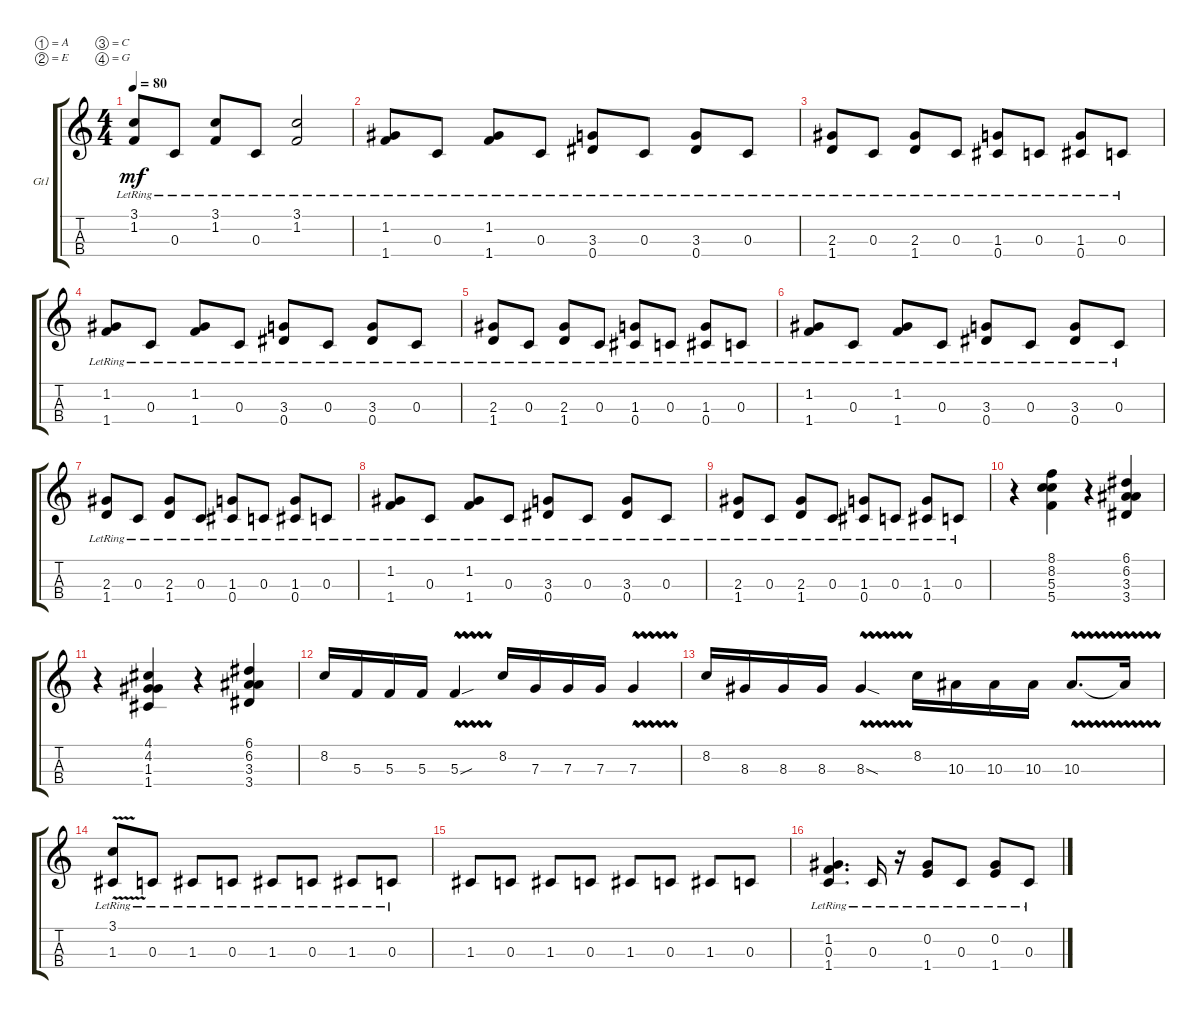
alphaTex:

\bracketExtendMode groupsimilarinstruments
\firstSystemTrackNameOrientation horizontal
\otherSystemsTrackNameOrientation horizontal
\track ("Guitar 1" "Gt1") {instrument shamisen}
\staff {score tabs}
\tuning (A4 E4 C4 G4)
\ts (4 4)
\tempo 80
\clef g2
\ks c
(3.1{lr} 1.2{lr}).8{dy mf} 0.3{lr}.8 (3.1{lr} 1.2{lr}).8 0.3{lr}.8 (3.1{lr} 1.2{lr}).2 |
(1.4{lr} 1.2{lr}).8 0.3{lr}.8 (1.4{lr} 1.2{lr}).8 0.3{lr}.8 (0.4{lr} 3.3{lr}).8 0.3{lr}.8 (0.4{lr} 3.3{lr}).8 0.3{lr}.8 |
(1.4{lr} 2.3{lr}).8 0.3{lr}.8 (1.4{lr} 2.3{lr}).8 0.3{lr}.8 (0.4{lr} 1.3{lr}).8 0.3{lr}.8 (0.4{lr} 1.3{lr}).8 0.3{lr}.8 |
(1.4{lr} 1.2{lr}).8 0.3{lr}.8 (1.4{lr} 1.2{lr}).8 0.3{lr}.8 (0.4{lr} 3.3{lr}).8 0.3{lr}.8 (0.4{lr} 3.3{lr}).8 0.3{lr}.8 |
(1.4{lr} 2.3{lr}).8 0.3{lr}.8 (1.4{lr} 2.3{lr}).8 0.3{lr}.8 (0.4{lr} 1.3{lr}).8 0.3{lr}.8 (0.4{lr} 1.3{lr}).8 0.3{lr}.8 |
(1.4{lr} 1.2{lr}).8 0.3{lr}.8 (1.4{lr} 1.2{lr}).8 0.3{lr}.8 (0.4{lr} 3.3{lr}).8 0.3{lr}.8 (0.4{lr} 3.3{lr}).8 0.3{lr}.8 |
(1.4{lr} 2.3{lr}).8 0.3{lr}.8 (1.4{lr} 2.3{lr}).8 0.3{lr}.8 (0.4{lr} 1.3{lr}).8 0.3{lr}.8 (0.4{lr} 1.3{lr}).8 0.3{lr}.8 |
(1.4{lr} 1.2{lr}).8 0.3{lr}.8 (1.4{lr} 1.2{lr}).8 0.3{lr}.8 (0.4{lr} 3.3{lr}).8 0.3{lr}.8 (0.4{lr} 3.3{lr}).8 0.3{lr}.8 |
(1.4{lr} 2.3{lr}).8 0.3{lr}.8 (1.4{lr} 2.3{lr}).8 0.3{lr}.8 (0.4{lr} 1.3{lr}).8 0.3{lr}.8 (0.4{lr} 1.3{lr}).8 0.3{lr}.8 |
r.4 (5.3 8.2 5.4 8.1).4 r.4 (3.3 6.2 3.4 6.1).4 |
r.4 (1.3 4.2 1.4 4.1).4 r.4 (3.3 6.2 3.4 6.1).4 |
8.2.16 5.3.16 5.3.16 5.3.16 5.3{vw sou}.4 8.2.16 7.3.16 7.3.16 7.3.16 7.3{vw}.4 |
8.2.16 8.3.16 8.3.16 8.3.16 8.3{vw sod}.4 8.2.16 10.3.16 10.3.16 10.3.16 10.3{vw}.8{d} 10.3{t}.16 |
(1.3{lr} 3.1{v lr}).8 0.3{lr}.8 1.3{lr}.8 0.3{lr}.8 1.3{lr}.8 0.3{lr}.8 1.3{lr}.8 0.3{lr}.8 |
1.3.8 0.3.8 1.3.8 0.3.8 1.3.8 0.3.8 1.3.8 0.3.8 |
(1.4{lr} 1.2{lr} 0.3{lr}).4{d} 0.3{lr}.16 r.16 (1.4{lr} 0.2{lr}).8 0.3{lr}.8 (1.4{lr} 0.2{lr}).8 0.3{lr}.8
